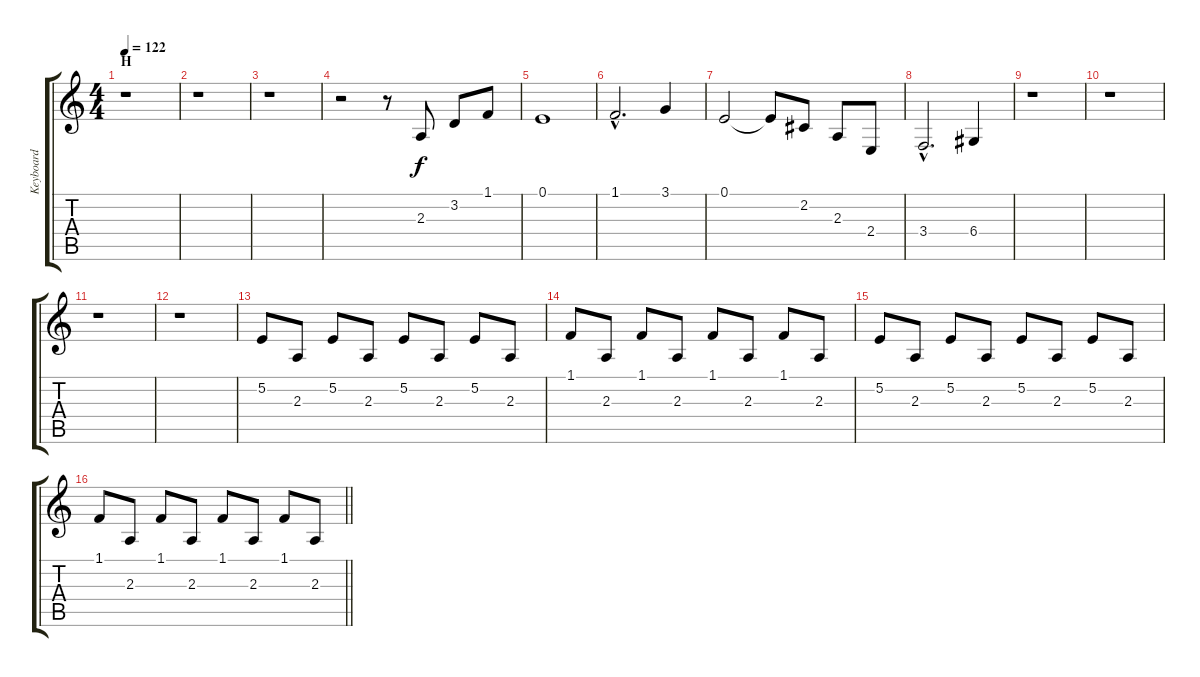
\track ("Keyboard" "Keyboard") {instrument stringensemble1}
\staff {score tabs}
\tuning (E4 B3 G3 D3 A2 E2) {hide}
\ts (4 4)
\section ("" "H")
\tempo 122
\clef g2
\ks c
r.1{dy f} |
r.1 |
r.1 |
r.2 r.8 2.3.8 3.2.8 1.1.8 |
0.1.1 |
1.1{hac}.2{d} 3.1.4 |
0.1.2 0.1{t}.8 2.2.8 2.3.8 2.4.8 |
3.4{hac}.2{d} 6.4.4 |
r.1 |
r.1 |
r.1 |
r.1 |
5.2.8 2.3.8 5.2.8 2.3.8 5.2.8 2.3.8 5.2.8 2.3.8 |
1.1.8 2.3.8 1.1.8 2.3.8 1.1.8 2.3.8 1.1.8 2.3.8 |
5.2.8 2.3.8 5.2.8 2.3.8 5.2.8 2.3.8 5.2.8 2.3.8 |
\barLineRight lightlight
1.1.8 2.3.8 1.1.8 2.3.8 1.1.8 2.3.8 1.1.8 2.3.8
